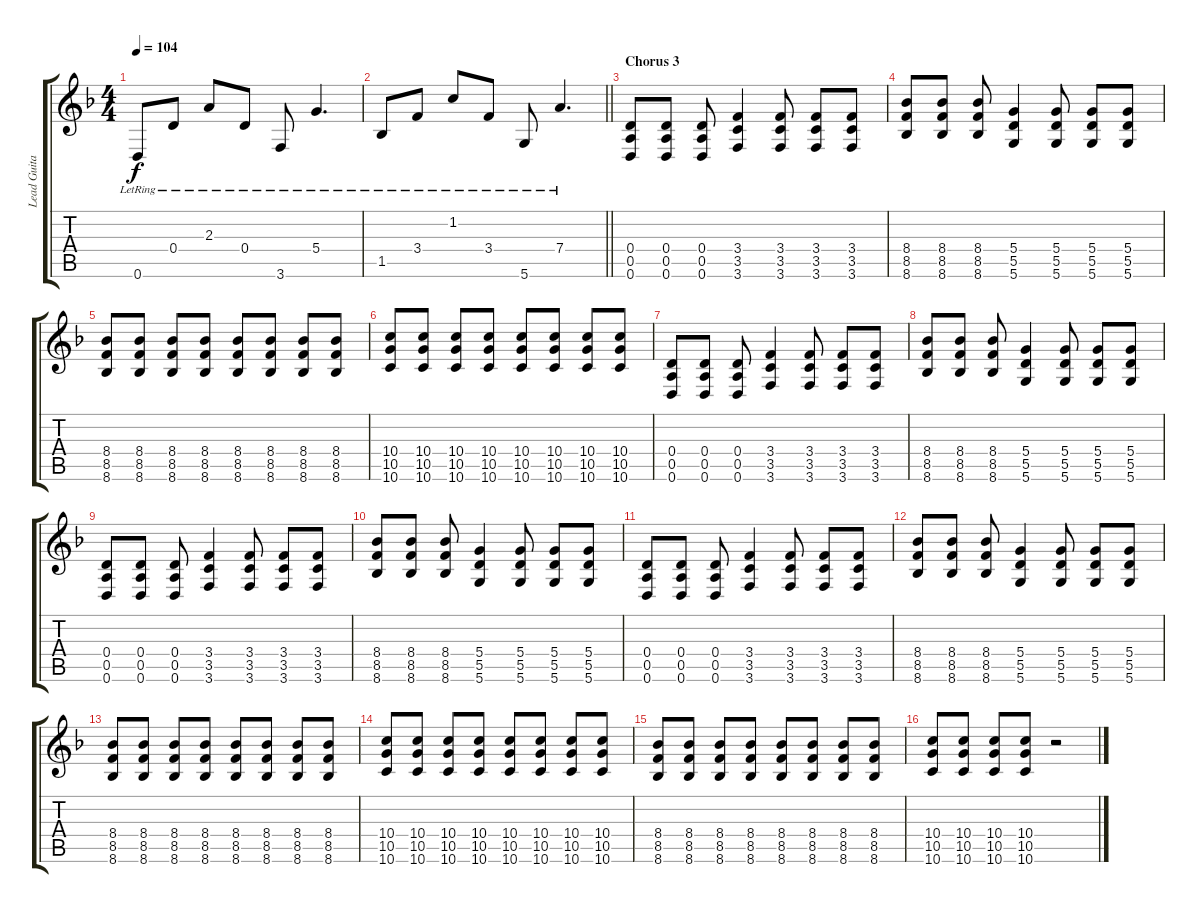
\track ("Lead Guitar" "Lead Guita") {instrument electricguitarclean}
\staff {score tabs}
\tuning (E4 B3 G3 D3 A2 D2) {hide}
\ts (4 4)
\tempo 104
\clef g2
\ks f
0.6{lr}.8{dy f} 0.4{lr}.8 2.3{lr}.8 0.4{lr}.8 3.6{lr}.8 5.4{lr}.4{d} |
\barLineRight lightlight
1.5{lr}.8 3.4{lr}.8 1.2{lr}.8 3.4{lr}.8 5.6{lr}.8 7.4{lr}.4{d} |
\section ("" "Chorus 3")
(0.4 0.5 0.6).8{instrument distortionguitar} (0.4 0.5 0.6).8 (0.4 0.5 0.6).8 (3.4 3.5 3.6).4 (3.4 3.5 3.6).8 (3.4 3.5 3.6).8 (3.4 3.5 3.6).8 |
(8.4 8.5 8.6).8 (8.4 8.5 8.6).8 (8.4 8.5 8.6).8 (5.4 5.5 5.6).4 (5.4 5.5 5.6).8 (5.4 5.5 5.6).8 (5.4 5.5 5.6).8 |
(8.4 8.5 8.6).8 (8.4 8.5 8.6).8 (8.4 8.5 8.6).8 (8.4 8.5 8.6).8 (8.4 8.5 8.6).8 (8.4 8.5 8.6).8 (8.4 8.5 8.6).8 (8.4 8.5 8.6).8 |
(10.4 10.5 10.6).8 (10.4 10.5 10.6).8 (10.4 10.5 10.6).8 (10.4 10.5 10.6).8 (10.4 10.5 10.6).8 (10.4 10.5 10.6).8 (10.4 10.5 10.6).8 (10.4 10.5 10.6).8 |
(0.4 0.5 0.6).8 (0.4 0.5 0.6).8 (0.4 0.5 0.6).8 (3.4 3.5 3.6).4 (3.4 3.5 3.6).8 (3.4 3.5 3.6).8 (3.4 3.5 3.6).8 |
(8.4 8.5 8.6).8 (8.4 8.5 8.6).8 (8.4 8.5 8.6).8 (5.4 5.5 5.6).4 (5.4 5.5 5.6).8 (5.4 5.5 5.6).8 (5.4 5.5 5.6).8 |
(0.4 0.5 0.6).8 (0.4 0.5 0.6).8 (0.4 0.5 0.6).8 (3.4 3.5 3.6).4 (3.4 3.5 3.6).8 (3.4 3.5 3.6).8 (3.4 3.5 3.6).8 |
(8.4 8.5 8.6).8 (8.4 8.5 8.6).8 (8.4 8.5 8.6).8 (5.4 5.5 5.6).4 (5.4 5.5 5.6).8 (5.4 5.5 5.6).8 (5.4 5.5 5.6).8 |
(0.4 0.5 0.6).8 (0.4 0.5 0.6).8 (0.4 0.5 0.6).8 (3.4 3.5 3.6).4 (3.4 3.5 3.6).8 (3.4 3.5 3.6).8 (3.4 3.5 3.6).8 |
(8.4 8.5 8.6).8 (8.4 8.5 8.6).8 (8.4 8.5 8.6).8 (5.4 5.5 5.6).4 (5.4 5.5 5.6).8 (5.4 5.5 5.6).8 (5.4 5.5 5.6).8 |
(8.4 8.5 8.6).8 (8.4 8.5 8.6).8 (8.4 8.5 8.6).8 (8.4 8.5 8.6).8 (8.4 8.5 8.6).8 (8.4 8.5 8.6).8 (8.4 8.5 8.6).8 (8.4 8.5 8.6).8 |
(10.4 10.5 10.6).8 (10.4 10.5 10.6).8 (10.4 10.5 10.6).8 (10.4 10.5 10.6).8 (10.4 10.5 10.6).8 (10.4 10.5 10.6).8 (10.4 10.5 10.6).8 (10.4 10.5 10.6).8 |
(8.4 8.5 8.6).8 (8.4 8.5 8.6).8 (8.4 8.5 8.6).8 (8.4 8.5 8.6).8 (8.4 8.5 8.6).8 (8.4 8.5 8.6).8 (8.4 8.5 8.6).8 (8.4 8.5 8.6).8 |
(10.4 10.5 10.6).8 (10.4 10.5 10.6).8 (10.4 10.5 10.6).8 (10.4 10.5 10.6).8 r.2
